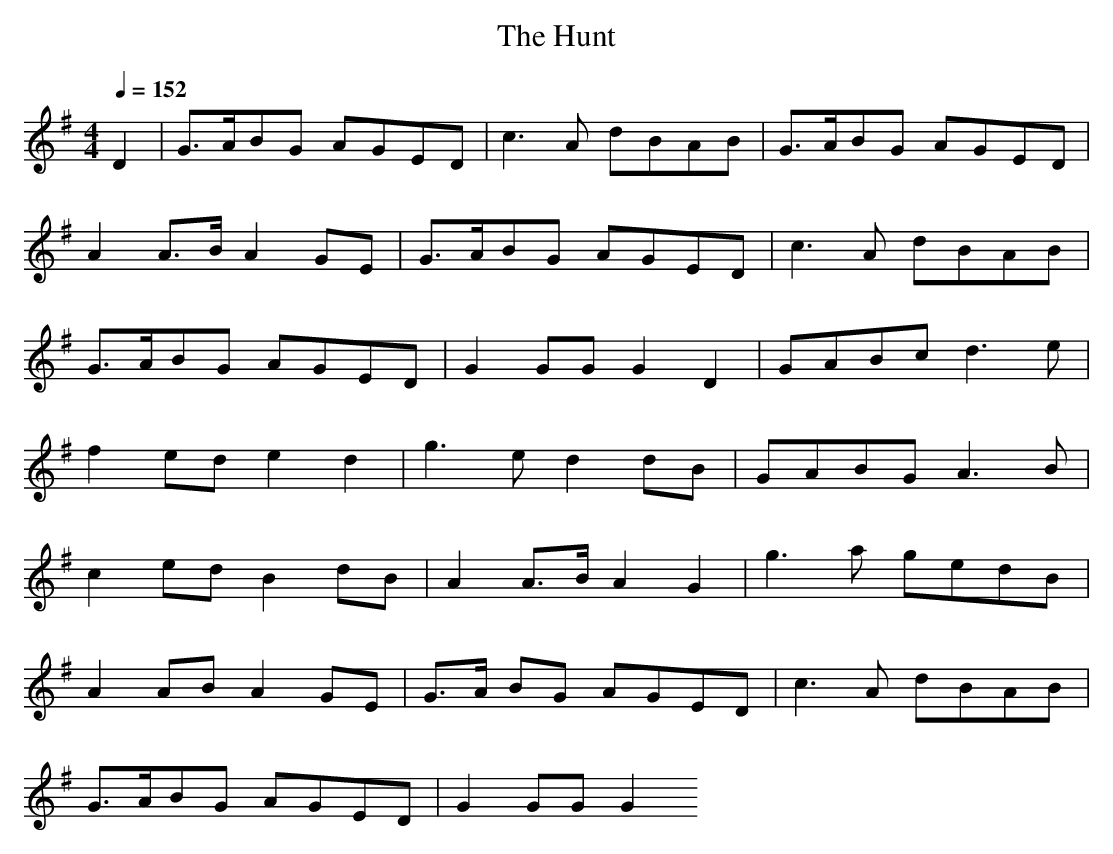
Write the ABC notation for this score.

X:1
T: The Hunt
M: 4/4
L: 1/8
Q: 1/4=152
K: G % 1 sharps
V: 1
D2|G>ABG AGED|c3A dBAB|G>ABG AGED|
A2 A>B A2 GE|G>ABG AGED|c3A dBAB|
G>ABG AGED|G2GG G2 D2|GABc d3e|
f2 ed e2 d2|g3e d2 dB|GABG A3B|
c2 ed B2 dB|A2 A>B A2 G2|g3a gedB|
A2 AB A2 GE|G>A BG AGED|c3A dBAB|
G>ABG AGED|G2 GG G2
